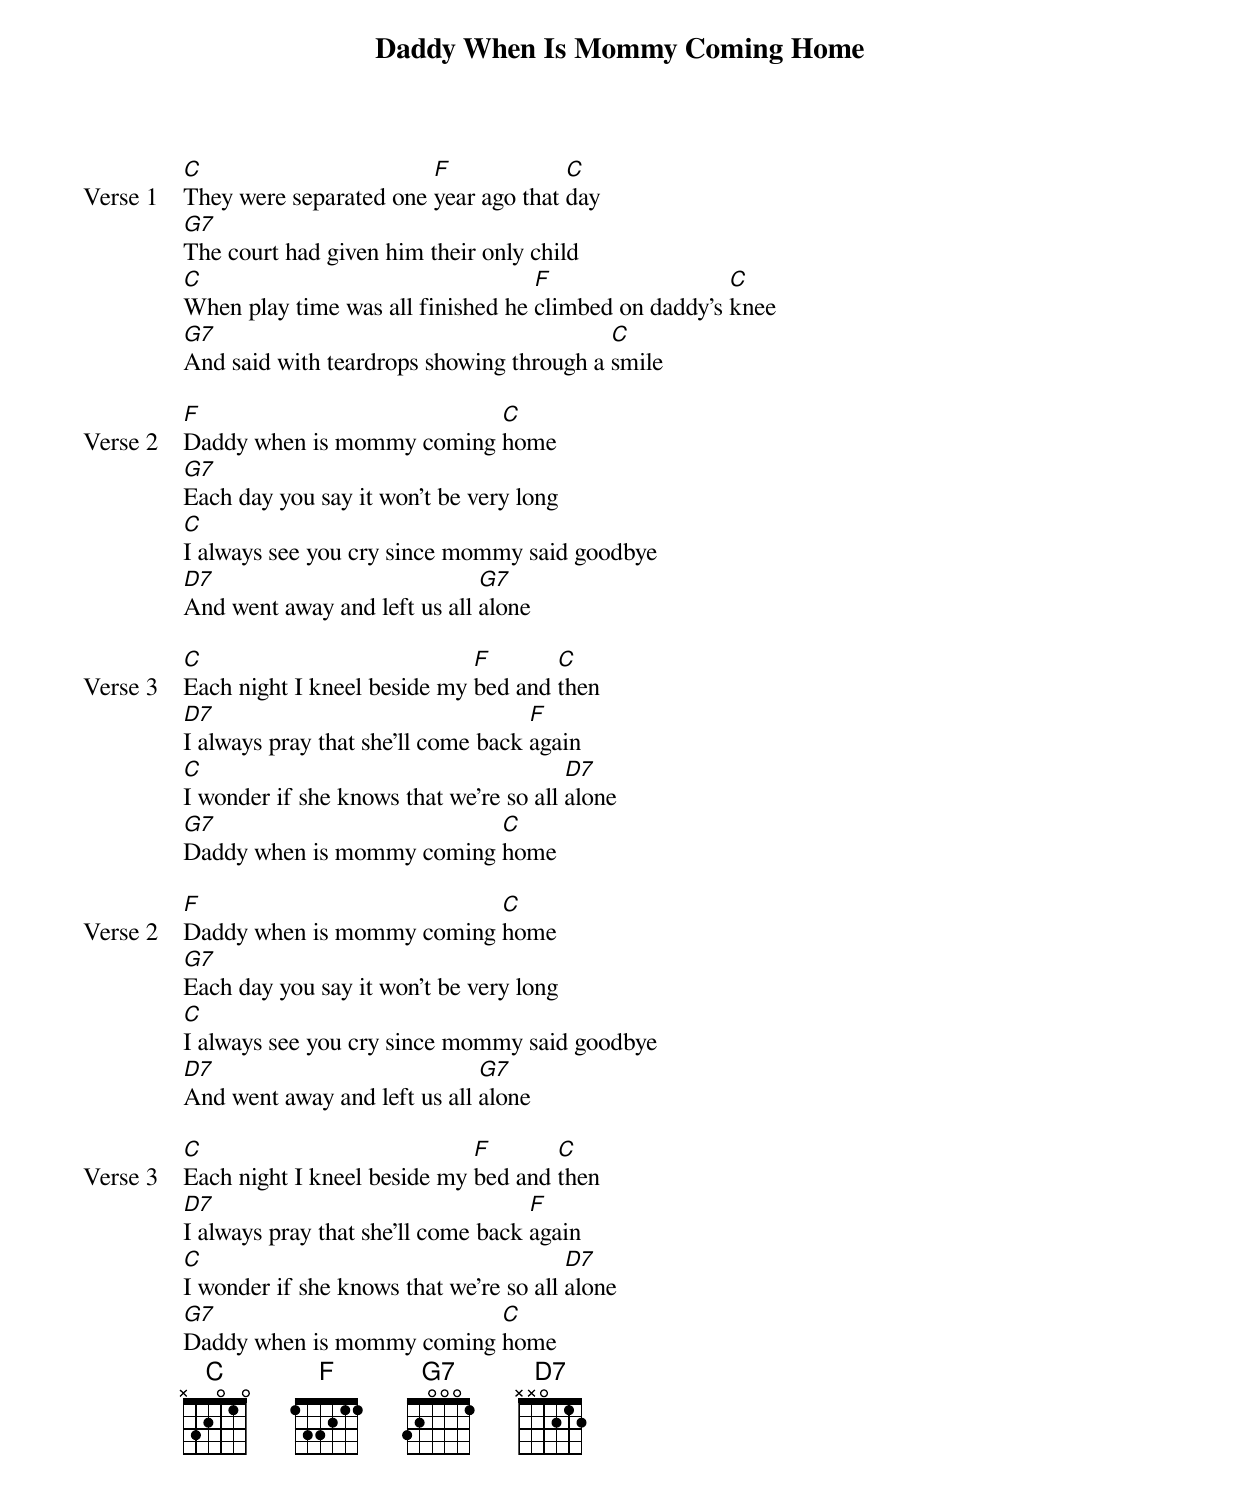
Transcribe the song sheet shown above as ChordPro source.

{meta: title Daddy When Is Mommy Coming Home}
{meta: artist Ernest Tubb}
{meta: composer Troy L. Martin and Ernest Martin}
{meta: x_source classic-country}
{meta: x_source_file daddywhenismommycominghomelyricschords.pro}
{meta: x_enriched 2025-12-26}

{start_of_verse: Verse 1}
[C]They were separated one [F]year ago that [C]day
[G7]The court had given him their only child
[C]When play time was all finished he [F]climbed on daddy's [C]knee
[G7]And said with teardrops showing through a [C]smile
{end_of_verse}

{start_of_verse: Verse 2}
[F]Daddy when is mommy coming [C]home
[G7]Each day you say it won't be very long
[C]I always see you cry since mommy said goodbye
[D7]And went away and left us all [G7]alone
{end_of_verse}

{start_of_verse: Verse 3}
[C]Each night I kneel beside my [F]bed and [C]then
[D7]I always pray that she'll come back [F]again
[C]I wonder if she knows that we're so all [D7]alone
[G7]Daddy when is mommy coming [C]home
{end_of_verse}

{start_of_verse: Verse 2}
[F]Daddy when is mommy coming [C]home
[G7]Each day you say it won't be very long
[C]I always see you cry since mommy said goodbye
[D7]And went away and left us all [G7]alone
{end_of_verse}

{start_of_verse: Verse 3}
[C]Each night I kneel beside my [F]bed and [C]then
[D7]I always pray that she'll come back [F]again
[C]I wonder if she knows that we're so all [D7]alone
[G7]Daddy when is mommy coming [C]home
{end_of_verse}
